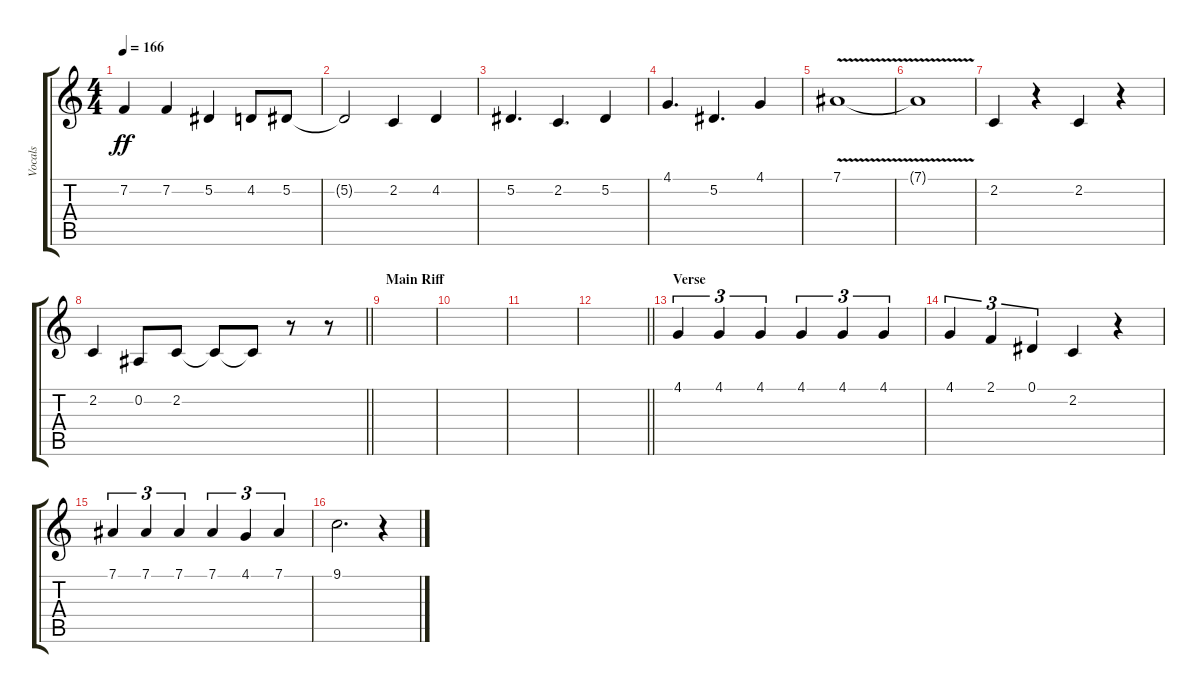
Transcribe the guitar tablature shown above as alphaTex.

\track ("Vocals" "Vocals") {instrument oboe}
\staff {score tabs}
\tuning (Eb4 Bb3 Gb3 Db3 Ab2 Eb2) {hide}
\ts (4 4)
\tempo 166
\clef g2
\ks c
7.2.4{dy ff} 7.2.4 5.2.4 4.2.8 5.2.8 |
5.2{t}.2 2.2.4 4.2.4 |
5.2.4{d} 2.2.4{d} 5.2.4 |
4.1.4{d} 5.2.4{d} 4.1.4 |
7.1{v}.1 |
7.1{t}.1 |
2.2.4 r.4 2.2.4 r.4 |
\barLineRight lightlight
2.2.4 0.2.8 2.2.8 2.2{t}.8 2.2{t}.8 r.8 r.8 |
\section ("" "Main Riff")
|
|
|
\barLineRight lightlight
|
\section ("" "Verse")
4.1.4{tu (3 2)} 4.1.4{tu (3 2)} 4.1.4{tu (3 2)} 4.1.4{tu (3 2)} 4.1.4{tu (3 2)} 4.1.4{tu (3 2)} |
4.1.4{tu (3 2)} 2.1.4{tu (3 2)} 0.1.4{tu (3 2)} 2.2.4 r.4 |
7.1.4{tu (3 2)} 7.1.4{tu (3 2)} 7.1.4{tu (3 2)} 7.1.4{tu (3 2)} 4.1.4{tu (3 2)} 7.1.4{tu (3 2)} |
9.1.2{d} r.4
